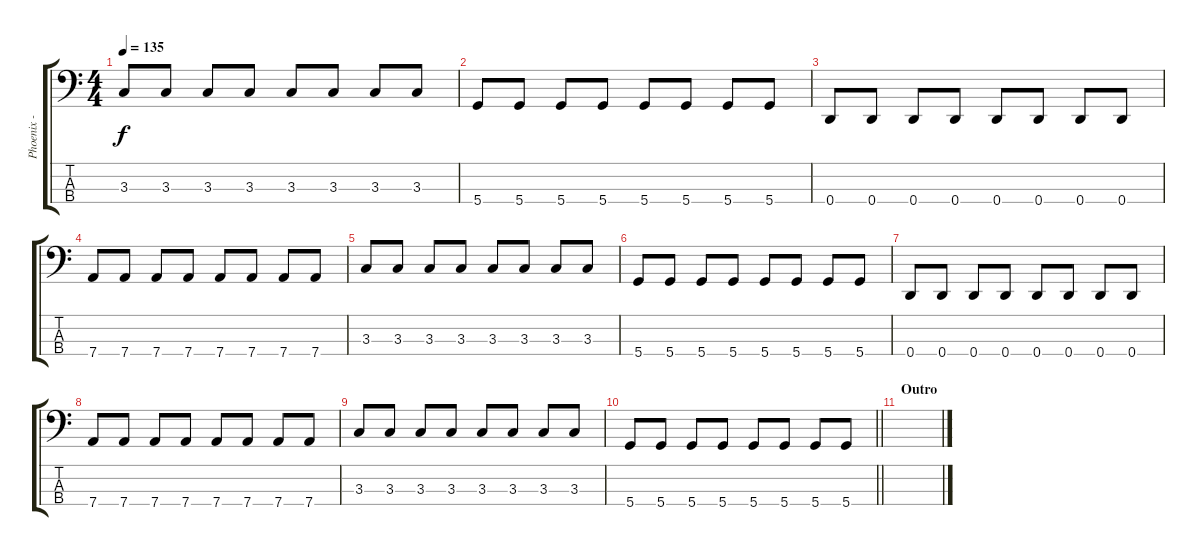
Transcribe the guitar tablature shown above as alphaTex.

\track ("Phoenix - Bass" "Phoenix - ") {instrument electricbasspick}
\staff {score tabs}
\tuning (G2 D2 A1 D1) {hide}
\ts (4 4)
\tempo 135
\clef f4
\ks c
3.3.8{dy f} 3.3.8 3.3.8 3.3.8 3.3.8 3.3.8 3.3.8 3.3.8 |
5.4.8 5.4.8 5.4.8 5.4.8 5.4.8 5.4.8 5.4.8 5.4.8 |
0.4.8 0.4.8 0.4.8 0.4.8 0.4.8 0.4.8 0.4.8 0.4.8 |
7.4.8 7.4.8 7.4.8 7.4.8 7.4.8 7.4.8 7.4.8 7.4.8 |
3.3.8 3.3.8 3.3.8 3.3.8 3.3.8 3.3.8 3.3.8 3.3.8 |
5.4.8 5.4.8 5.4.8 5.4.8 5.4.8 5.4.8 5.4.8 5.4.8 |
0.4.8 0.4.8 0.4.8 0.4.8 0.4.8 0.4.8 0.4.8 0.4.8 |
7.4.8 7.4.8 7.4.8 7.4.8 7.4.8 7.4.8 7.4.8 7.4.8 |
3.3.8 3.3.8 3.3.8 3.3.8 3.3.8 3.3.8 3.3.8 3.3.8 |
\barLineRight lightlight
5.4.8 5.4.8 5.4.8 5.4.8 5.4.8 5.4.8 5.4.8 5.4.8 |
\section ("" "Outro")
